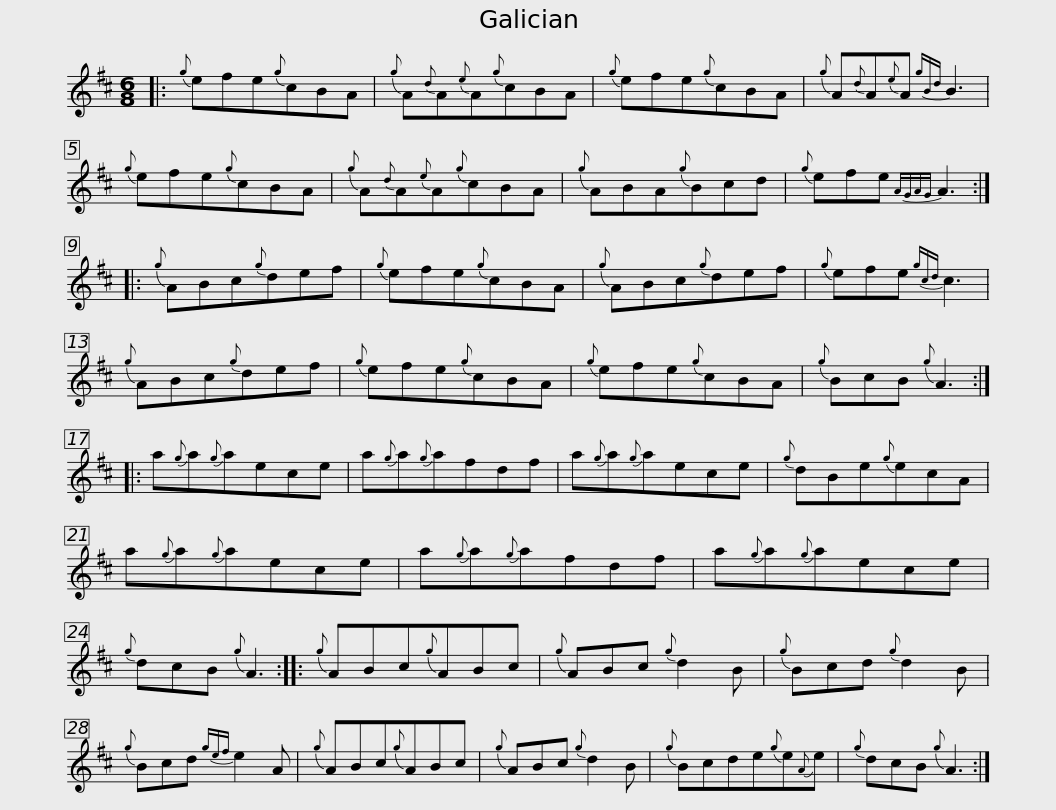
X:1
L:1/8
M:6/8
I:linebreak $
K:D
V:1 treble
V:1
|:{g} efe{g}cBA |{g} A{d}A{e}A{g}cBA |{g} efe{g}cBA |{g} A{d}A{e}A{gBd} B3 |{g} efe{g}cBA |$ %5
{g} A{d}A{e}A{g}cBA |{g} ABA{g}Bcd |{g} efe{AGAG} A3 ::{g} ABc{g}def |{g} efe{g}cBA |$ %10
{g} ABc{g}def |{g} efe{gcd} c3 |{g} ABc{g}def |{g} efe{g}cBA |{g} efe{g}cBA |$ %15
{g} BcB{g} A3 :: a{g}a{g}aece | a{g}a{g}afdf | a{g}a{g}aece |{g} dBe{g}ecA |$ %20
 a{g}a{g}aece | a{g}a{g}afdf | a{g}a{g}aece |{g} dcB{g} A3 ::{g} ABc{g}ABc |$ %25
{g} ABc{g} d2 B |{g} Bcd{g} d2 B |{g} Bcd{gef} e2 A |{g} ABc{g}ABc |{g} ABc{g} d2 B |$ %30
{g} Bcde{g}e{A}e |{g} dcB{g} A3 :| %32
